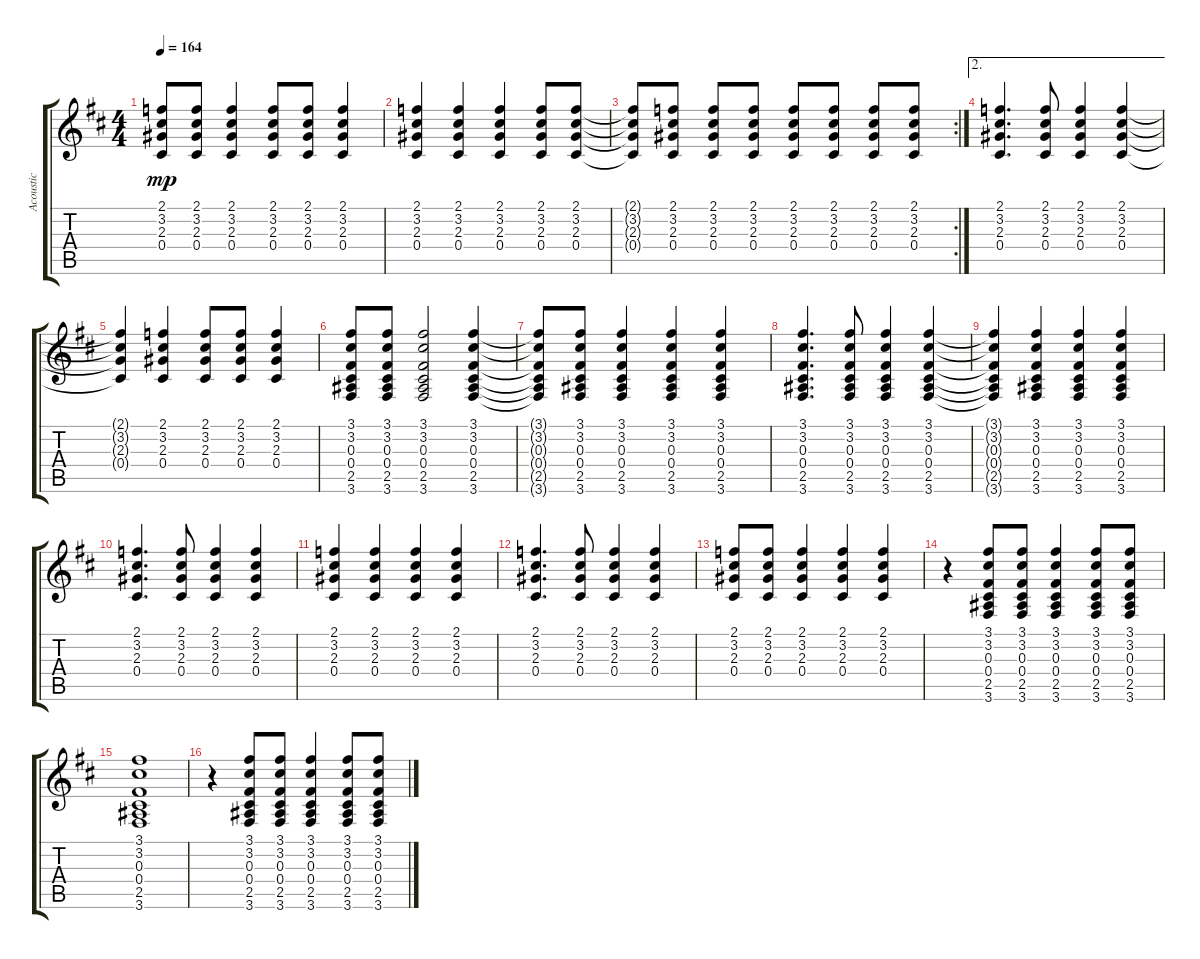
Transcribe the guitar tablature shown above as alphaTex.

\track ("Acoustic" "Acoustic") {instrument acousticguitarsteel}
\staff {score tabs}
\tuning (Eb4 Bb3 Gb3 Db3 Ab2 Eb2) {hide}
\ts (4 4)
\tempo 164
\clef g2
\ks d
(2.1 3.2 2.3 0.4).8{dy mp} (2.1 3.2 2.3 0.4).8 (2.1 3.2 2.3 0.4).4 (2.1 3.2 2.3 0.4).8 (2.1 3.2 2.3 0.4).8 (2.1 3.2 2.3 0.4).4 |
(2.1 3.2 2.3 0.4).4 (2.1 3.2 2.3 0.4).4 (2.1 3.2 2.3 0.4).4 (2.1 3.2 2.3 0.4).8 (2.1 3.2 2.3 0.4).8 |
\rc 2
(2.1{t} 3.2{t} 2.3{t} 0.4{t}).8 (2.1 3.2 2.3 0.4).8 (2.1 3.2 2.3 0.4).8 (2.1 3.2 2.3 0.4).8 (2.1 3.2 2.3 0.4).8 (2.1 3.2 2.3 0.4).8 (2.1 3.2 2.3 0.4).8 (2.1 3.2 2.3 0.4).8 |
\ae 2
(2.1 3.2 2.3 0.4).4{d} (2.1 3.2 2.3 0.4).8 (2.1 3.2 2.3 0.4).4 (2.1 3.2 2.3 0.4).4 |
(2.1{t} 3.2{t} 2.3{t} 0.4{t}).4 (2.1 3.2 2.3 0.4).4 (2.1 3.2 2.3 0.4).8 (2.1 3.2 2.3 0.4).8 (2.1 3.2 2.3 0.4).4 |
(3.1 3.2 0.3 0.4 2.5 3.6).8 (3.1 3.2 0.3 0.4 2.5 3.6).8 (3.1 3.2 0.3 0.4 2.5 3.6).2 (3.1 3.2 0.3 0.4 2.5 3.6).4 |
(3.1{t} 3.2{t} 0.3{t} 0.4{t} 2.5{t} 3.6{t}).8 (3.1 3.2 0.3 0.4 2.5 3.6).8 (3.1 3.2 0.3 0.4 2.5 3.6).4 (3.1 3.2 0.3 0.4 2.5 3.6).4 (3.1 3.2 0.3 0.4 2.5 3.6).4 |
(3.1 3.2 0.3 0.4 2.5 3.6).4{d} (3.1 3.2 0.3 0.4 2.5 3.6).8 (3.1 3.2 0.3 0.4 2.5 3.6).4 (3.1 3.2 0.3 0.4 2.5 3.6).4 |
(3.1{t} 3.2{t} 0.3{t} 0.4{t} 2.5{t} 3.6{t}).4 (3.1 3.2 0.3 0.4 2.5 3.6).4 (3.1 3.2 0.3 0.4 2.5 3.6).4 (3.1 3.2 0.3 0.4 2.5 3.6).4 |
(2.1 3.2 2.3 0.4).4{d} (2.1 3.2 2.3 0.4).8 (2.1 3.2 2.3 0.4).4 (2.1 3.2 2.3 0.4).4 |
(2.1 3.2 2.3 0.4).4 (2.1 3.2 2.3 0.4).4 (2.1 3.2 2.3 0.4).4 (2.1 3.2 2.3 0.4).4 |
(2.1 3.2 2.3 0.4).4{d} (2.1 3.2 2.3 0.4).8 (2.1 3.2 2.3 0.4).4 (2.1 3.2 2.3 0.4).4 |
(2.1 3.2 2.3 0.4).8 (2.1 3.2 2.3 0.4).8 (2.1 3.2 2.3 0.4).4 (2.1 3.2 2.3 0.4).4 (2.1 3.2 2.3 0.4).4 |
r.4 (3.1 3.2 0.3 0.4 2.5 3.6).8 (3.1 3.2 0.3 0.4 2.5 3.6).8 (3.1 3.2 0.3 0.4 2.5 3.6).4 (3.1 3.2 0.3 0.4 2.5 3.6).8 (3.1 3.2 0.3 0.4 2.5 3.6).8 |
(3.1 3.2 0.3 0.4 2.5 3.6).1 |
r.4 (3.1 3.2 0.3 0.4 2.5 3.6).8 (3.1 3.2 0.3 0.4 2.5 3.6).8 (3.1 3.2 0.3 0.4 2.5 3.6).4 (3.1 3.2 0.3 0.4 2.5 3.6).8 (3.1 3.2 0.3 0.4 2.5 3.6).8
